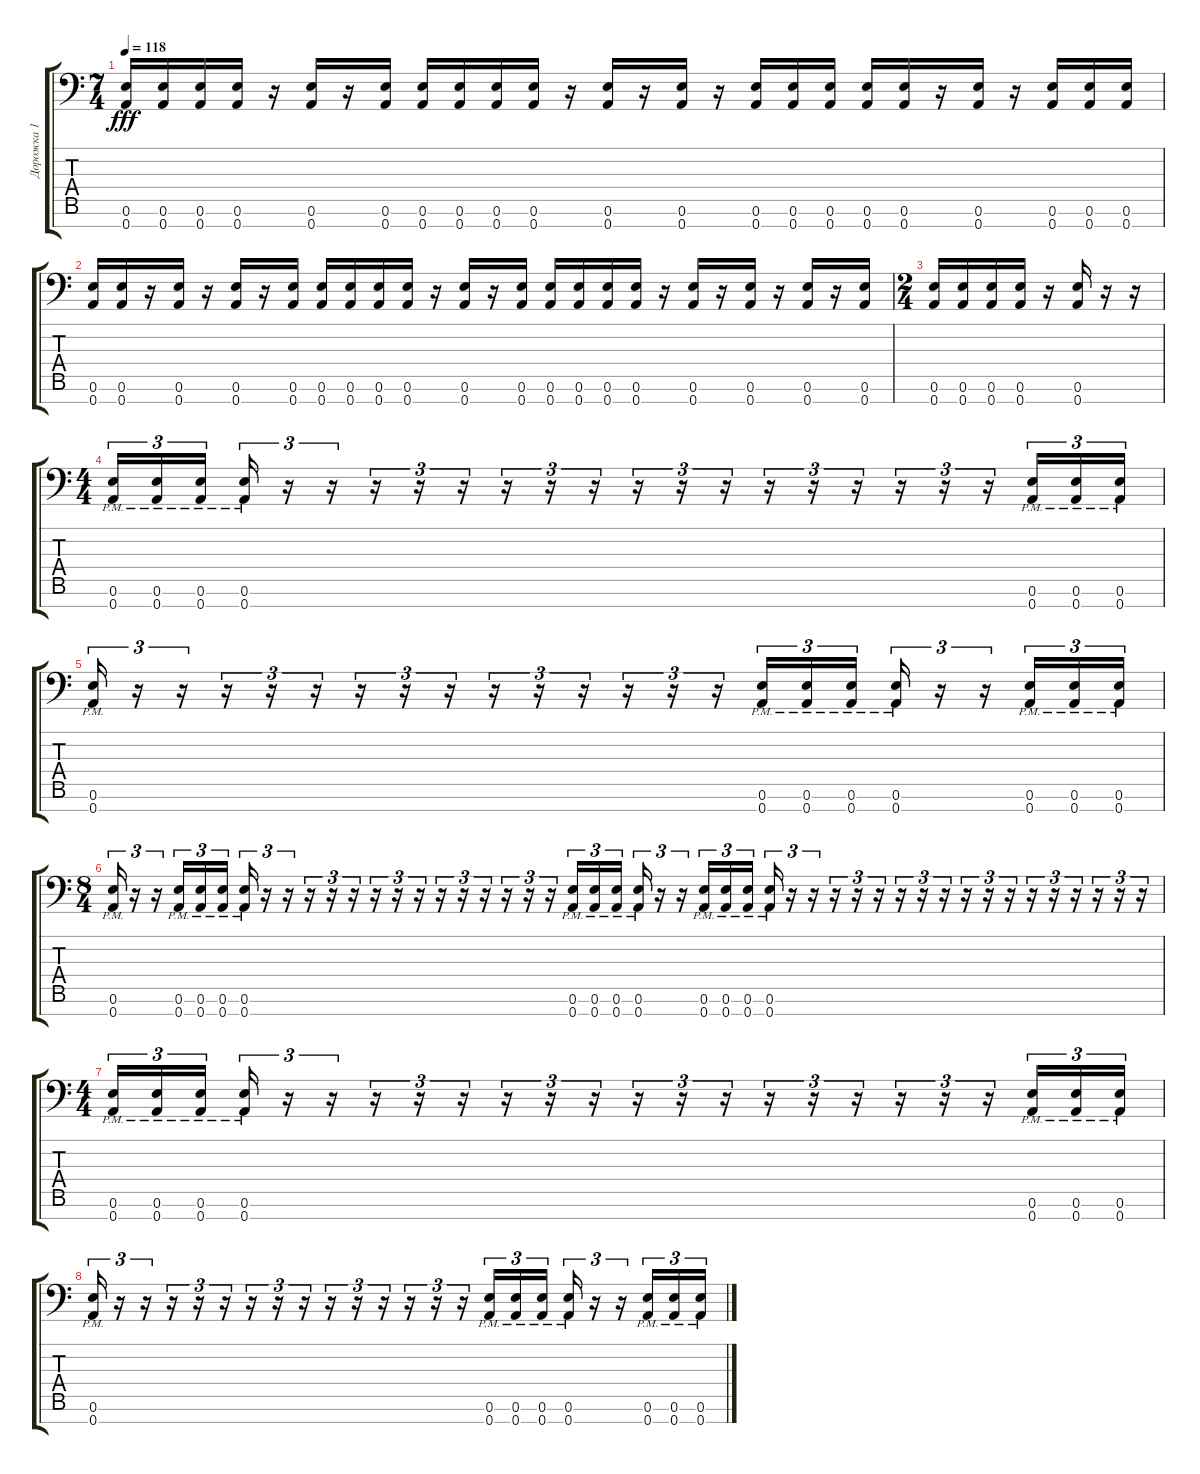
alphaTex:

\track ("Дорожка 1" "Дорожка 1") {instrument distortionguitar}
\staff {score tabs}
\tuning (E4 B3 G3 D3 A2 E2 A1) {hide}
\ts (7 4)
\tempo 118
\clef f4
\ks c
(0.6 0.7).16{dy fff} (0.6 0.7).16 (0.6 0.7).16 (0.6 0.7).16 r.16 (0.6 0.7).16 r.16 (0.6 0.7).16 (0.6 0.7).16 (0.6 0.7).16 (0.6 0.7).16 (0.6 0.7).16 r.16 (0.6 0.7).16 r.16 (0.6 0.7).16 r.16 (0.6 0.7).16 (0.6 0.7).16 (0.6 0.7).16 (0.6 0.7).16 (0.6 0.7).16 r.16 (0.6 0.7).16 r.16 (0.6 0.7).16 (0.6 0.7).16 (0.6 0.7).16 |
(0.6 0.7).16 (0.6 0.7).16 r.16 (0.6 0.7).16 r.16 (0.6 0.7).16 r.16 (0.6 0.7).16 (0.6 0.7).16 (0.6 0.7).16 (0.6 0.7).16 (0.6 0.7).16 r.16 (0.6 0.7).16 r.16 (0.6 0.7).16 (0.6 0.7).16 (0.6 0.7).16 (0.6 0.7).16 (0.6 0.7).16 r.16 (0.6 0.7).16 r.16 (0.6 0.7).16 r.16 (0.6 0.7).16 r.16 (0.6 0.7).16 |
\ts (2 4)
(0.6 0.7).16 (0.6 0.7).16 (0.6 0.7).16 (0.6 0.7).16 r.16 (0.6 0.7).16 r.16 r.16 |
\ts (4 4)
(0.6 0.7{pm}).16{tu (3 2)} (0.6 0.7{pm}).16{tu (3 2)} (0.6 0.7{pm}).16{tu (3 2) beam splitsecondary} (0.6 0.7{pm}).16{tu (3 2)} r.16{tu (3 2)} r.16{tu (3 2)} r.16{tu (3 2)} r.16{tu (3 2)} r.16{tu (3 2)} r.16{tu (3 2)} r.16{tu (3 2)} r.16{tu (3 2)} r.16{tu (3 2)} r.16{tu (3 2)} r.16{tu (3 2)} r.16{tu (3 2)} r.16{tu (3 2)} r.16{tu (3 2)} r.16{tu (3 2)} r.16{tu (3 2)} r.16{tu (3 2)} (0.6 0.7{pm}).16{tu (3 2)} (0.6 0.7{pm}).16{tu (3 2)} (0.6 0.7{pm}).16{tu (3 2)} |
(0.6 0.7{pm}).16{tu (3 2)} r.16{tu (3 2)} r.16{tu (3 2)} r.16{tu (3 2)} r.16{tu (3 2)} r.16{tu (3 2)} r.16{tu (3 2)} r.16{tu (3 2)} r.16{tu (3 2)} r.16{tu (3 2)} r.16{tu (3 2)} r.16{tu (3 2)} r.16{tu (3 2)} r.16{tu (3 2)} r.16{tu (3 2)} (0.6 0.7{pm}).16{tu (3 2)} (0.6 0.7{pm}).16{tu (3 2)} (0.6 0.7{pm}).16{tu (3 2)} (0.6 0.7{pm}).16{tu (3 2)} r.16{tu (3 2)} r.16{tu (3 2)} (0.6 0.7{pm}).16{tu (3 2)} (0.6 0.7{pm}).16{tu (3 2)} (0.6 0.7{pm}).16{tu (3 2)} |
\ts (8 4)
(0.6 0.7{pm}).16{tu (3 2)} r.16{tu (3 2)} r.16{tu (3 2)} (0.6 0.7{pm}).16{tu (3 2)} (0.6 0.7{pm}).16{tu (3 2)} (0.6 0.7{pm}).16{tu (3 2)} (0.6 0.7{pm}).16{tu (3 2)} r.16{tu (3 2)} r.16{tu (3 2)} r.16{tu (3 2)} r.16{tu (3 2)} r.16{tu (3 2)} r.16{tu (3 2)} r.16{tu (3 2)} r.16{tu (3 2)} r.16{tu (3 2)} r.16{tu (3 2)} r.16{tu (3 2)} r.16{tu (3 2)} r.16{tu (3 2)} r.16{tu (3 2)} (0.6 0.7{pm}).16{tu (3 2)} (0.6 0.7{pm}).16{tu (3 2)} (0.6 0.7{pm}).16{tu (3 2)} (0.6 0.7{pm}).16{tu (3 2)} r.16{tu (3 2)} r.16{tu (3 2)} (0.6 0.7{pm}).16{tu (3 2)} (0.6 0.7{pm}).16{tu (3 2)} (0.6 0.7{pm}).16{tu (3 2)} (0.6 0.7{pm}).16{tu (3 2)} r.16{tu (3 2)} r.16{tu (3 2)} r.16{tu (3 2)} r.16{tu (3 2)} r.16{tu (3 2)} r.16{tu (3 2)} r.16{tu (3 2)} r.16{tu (3 2)} r.16{tu (3 2)} r.16{tu (3 2)} r.16{tu (3 2)} r.16{tu (3 2)} r.16{tu (3 2)} r.16{tu (3 2)} r.16{tu (3 2)} r.16{tu (3 2)} r.16{tu (3 2)} |
\ts (4 4)
(0.6 0.7{pm}).16{tu (3 2)} (0.6 0.7{pm}).16{tu (3 2)} (0.6 0.7{pm}).16{tu (3 2) beam splitsecondary} (0.6 0.7{pm}).16{tu (3 2)} r.16{tu (3 2)} r.16{tu (3 2)} r.16{tu (3 2)} r.16{tu (3 2)} r.16{tu (3 2)} r.16{tu (3 2)} r.16{tu (3 2)} r.16{tu (3 2)} r.16{tu (3 2)} r.16{tu (3 2)} r.16{tu (3 2)} r.16{tu (3 2)} r.16{tu (3 2)} r.16{tu (3 2)} r.16{tu (3 2)} r.16{tu (3 2)} r.16{tu (3 2)} (0.6 0.7{pm}).16{tu (3 2)} (0.6 0.7{pm}).16{tu (3 2)} (0.6 0.7{pm}).16{tu (3 2)} |
(0.6 0.7{pm}).16{tu (3 2)} r.16{tu (3 2)} r.16{tu (3 2)} r.16{tu (3 2)} r.16{tu (3 2)} r.16{tu (3 2)} r.16{tu (3 2)} r.16{tu (3 2)} r.16{tu (3 2)} r.16{tu (3 2)} r.16{tu (3 2)} r.16{tu (3 2)} r.16{tu (3 2)} r.16{tu (3 2)} r.16{tu (3 2)} (0.6 0.7{pm}).16{tu (3 2)} (0.6 0.7{pm}).16{tu (3 2)} (0.6 0.7{pm}).16{tu (3 2)} (0.6 0.7{pm}).16{tu (3 2)} r.16{tu (3 2)} r.16{tu (3 2)} (0.6 0.7{pm}).16{tu (3 2)} (0.6 0.7{pm}).16{tu (3 2)} (0.6 0.7{pm}).16{tu (3 2)}
